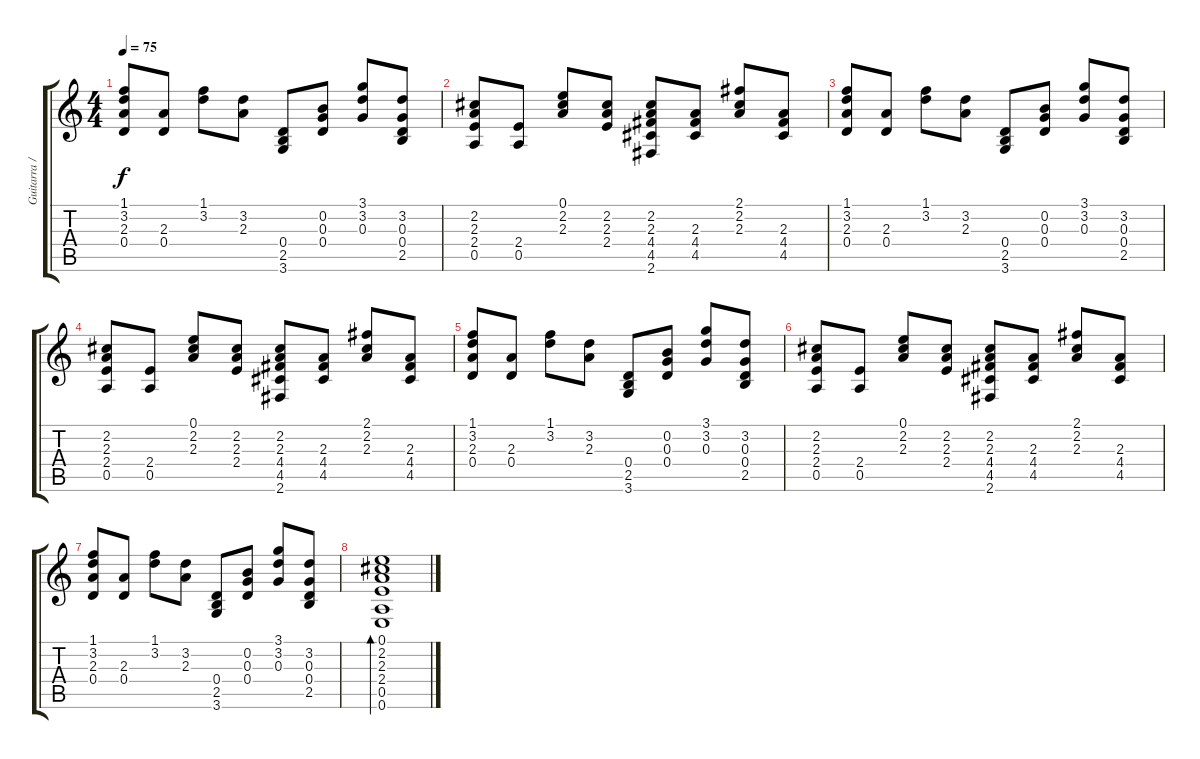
\track ("Guitarra / John" "Guitarra /") {instrument acousticguitarsteel}
\staff {score tabs}
\tuning (E4 B3 G3 D3 A2 E2) {hide}
\ts (4 4)
\tempo 75
\clef g2
\ks c
(1.1 3.2 2.3 0.4).8{dy f} (2.3 0.4).8 (1.1 3.2).8 (3.2 2.3).8 (0.4 2.5 3.6).8 (0.2 0.3 0.4).8 (3.1 3.2 0.3).8 (3.2 0.3 0.4 2.5).8 |
(2.2 2.3 2.4 0.5).8 (2.4 0.5).8 (0.1 2.2 2.3).8 (2.2 2.3 2.4).8 (2.2 2.3 4.4 4.5 2.6).8 (2.3 4.4 4.5).8 (2.1 2.2 2.3).8 (2.3 4.4 4.5).8 |
(1.1 3.2 2.3 0.4).8 (2.3 0.4).8 (1.1 3.2).8 (3.2 2.3).8 (0.4 2.5 3.6).8 (0.2 0.3 0.4).8 (3.1 3.2 0.3).8 (3.2 0.3 0.4 2.5).8 |
(2.2 2.3 2.4 0.5).8 (2.4 0.5).8 (0.1 2.2 2.3).8 (2.2 2.3 2.4).8 (2.2 2.3 4.4 4.5 2.6).8 (2.3 4.4 4.5).8 (2.1 2.2 2.3).8 (2.3 4.4 4.5).8 |
(1.1 3.2 2.3 0.4).8 (2.3 0.4).8 (1.1 3.2).8 (3.2 2.3).8 (0.4 2.5 3.6).8 (0.2 0.3 0.4).8 (3.1 3.2 0.3).8 (3.2 0.3 0.4 2.5).8 |
(2.2 2.3 2.4 0.5).8 (2.4 0.5).8 (0.1 2.2 2.3).8 (2.2 2.3 2.4).8 (2.2 2.3 4.4 4.5 2.6).8 (2.3 4.4 4.5).8 (2.1 2.2 2.3).8 (2.3 4.4 4.5).8 |
(1.1 3.2 2.3 0.4).8 (2.3 0.4).8 (1.1 3.2).8 (3.2 2.3).8 (0.4 2.5 3.6).8 (0.2 0.3 0.4).8 (3.1 3.2 0.3).8 (3.2 0.3 0.4 2.5).8 |
(0.1 2.2 2.3 2.4 0.5 0.6).1{bd 60}
